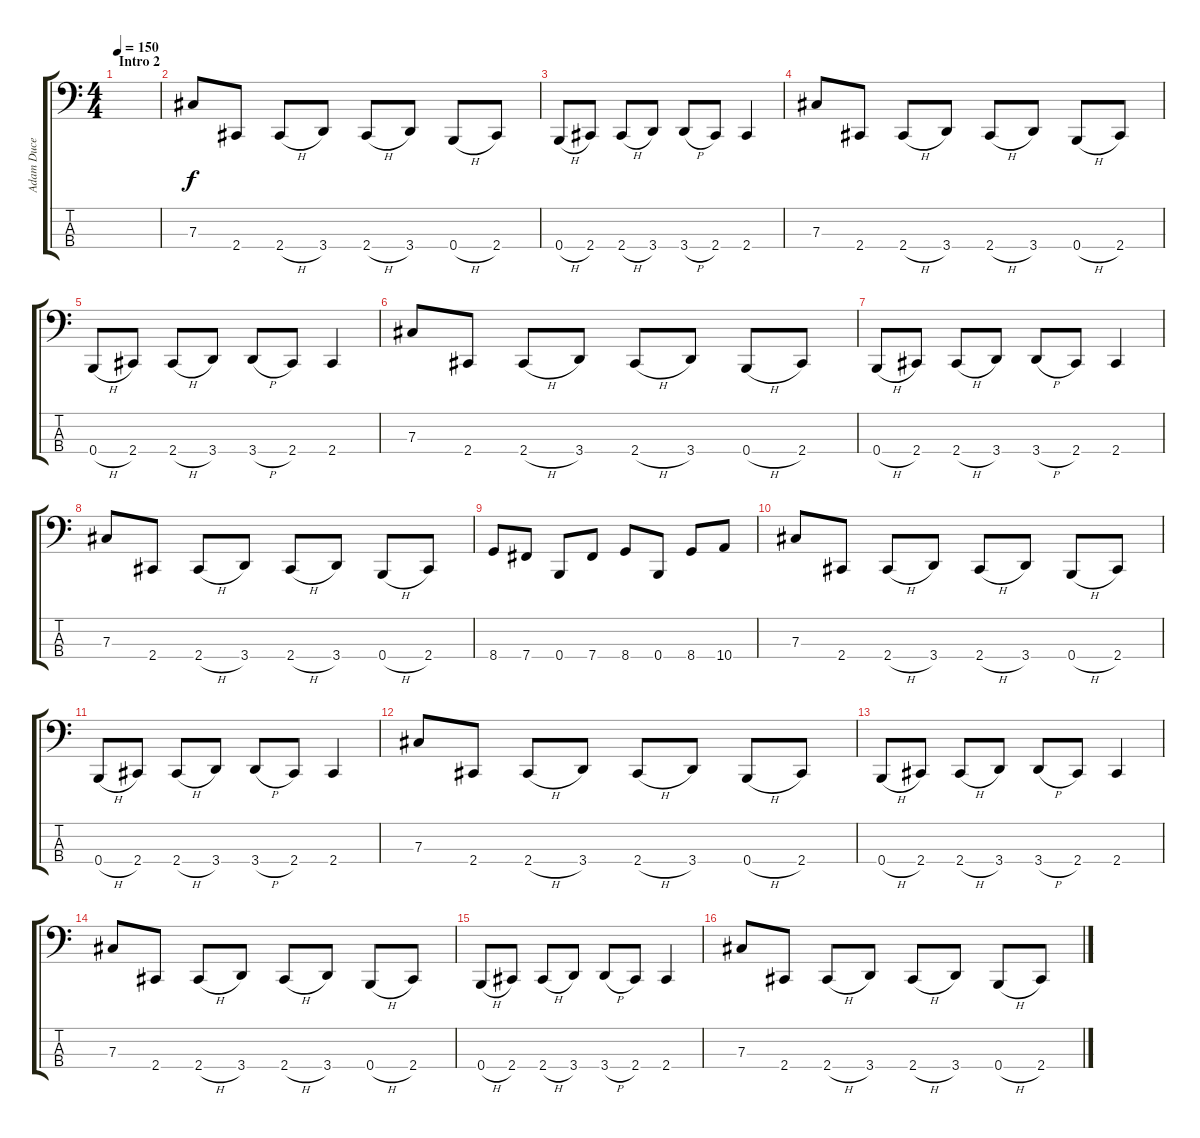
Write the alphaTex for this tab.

\track ("Adam Duce" "Adam Duce") {instrument electricbassfinger}
\staff {score tabs}
\tuning (E2 B1 Gb1 B0) {hide}
\ts (4 4)
\section ("" "Intro 2")
\tempo 150
\clef f4
\ks c
|
7.3.8 2.4.8 2.4{h}.8 3.4.8 2.4{h}.8 3.4.8 0.4{h}.8 2.4.8 |
0.4{h}.8 2.4.8 2.4{h}.8 3.4.8 3.4{h}.8 2.4.8 2.4.4 |
7.3.8 2.4.8 2.4{h}.8 3.4.8 2.4{h}.8 3.4.8 0.4{h}.8 2.4.8 |
0.4{h}.8 2.4.8 2.4{h}.8 3.4.8 3.4{h}.8 2.4.8 2.4.4 |
7.3.8 2.4.8 2.4{h}.8 3.4.8 2.4{h}.8 3.4.8 0.4{h}.8 2.4.8 |
0.4{h}.8 2.4.8 2.4{h}.8 3.4.8 3.4{h}.8 2.4.8 2.4.4 |
7.3.8 2.4.8 2.4{h}.8 3.4.8 2.4{h}.8 3.4.8 0.4{h}.8 2.4.8 |
8.4.8 7.4.8 0.4.8 7.4.8 8.4.8 0.4.8 8.4.8 10.4.8 |
7.3.8 2.4.8 2.4{h}.8 3.4.8 2.4{h}.8 3.4.8 0.4{h}.8 2.4.8 |
0.4{h}.8 2.4.8 2.4{h}.8 3.4.8 3.4{h}.8 2.4.8 2.4.4 |
7.3.8 2.4.8 2.4{h}.8 3.4.8 2.4{h}.8 3.4.8 0.4{h}.8 2.4.8 |
0.4{h}.8 2.4.8 2.4{h}.8 3.4.8 3.4{h}.8 2.4.8 2.4.4 |
7.3.8 2.4.8 2.4{h}.8 3.4.8 2.4{h}.8 3.4.8 0.4{h}.8 2.4.8 |
0.4{h}.8 2.4.8 2.4{h}.8 3.4.8 3.4{h}.8 2.4.8 2.4.4 |
7.3.8 2.4.8 2.4{h}.8 3.4.8 2.4{h}.8 3.4.8 0.4{h}.8 2.4.8
